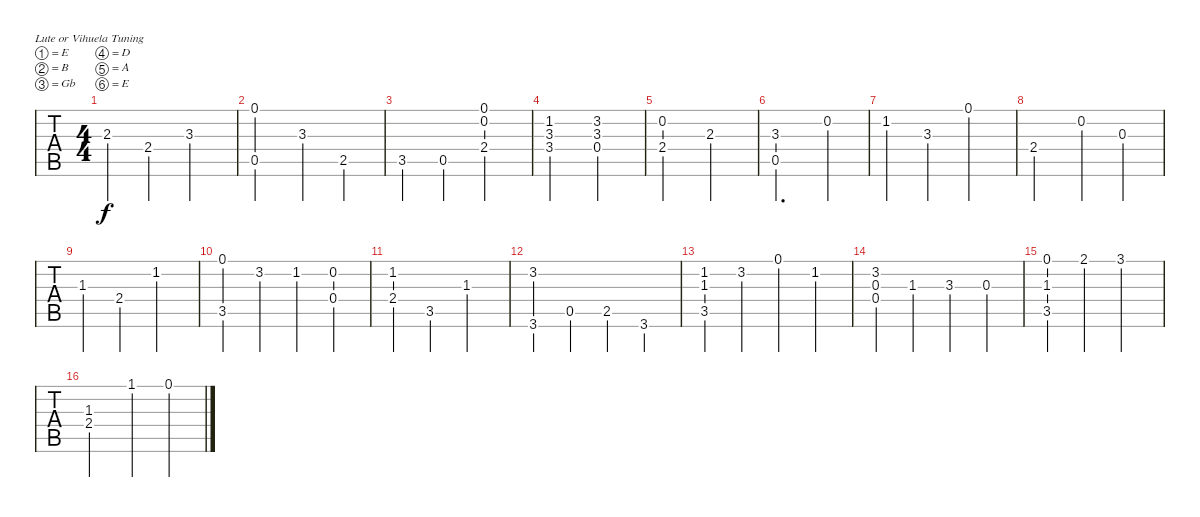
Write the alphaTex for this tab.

\bracketExtendMode groupsimilarinstruments
\singleTrackTrackNamePolicy hidden
\multiTrackTrackNamePolicy hidden
\firstSystemTrackNameOrientation horizontal
\otherSystemsTrackNameOrientation horizontal
\track ("Guitar Standard" "Guitar Sta") {instrument acousticguitarsteel}
\staff {tabs}
\tuning (E4 B3 Gb3 D3 A2 E2)
\ts (4 4)
\tempo (120 hide)
\clef g2
\ks c
2.3.4{dy f} 2.4.4 3.3.2 |
(0.1 0.5).2 3.3.4 2.5.4 |
3.5.4 0.5.4 (0.1 0.2 2.4).2 |
(1.2 3.3 3.4).2 (3.2 3.3 0.4).2 |
(0.2 2.4).2 2.3.2 |
(3.3 0.5).2{d} 0.2.4 |
1.2.4 3.3.4 0.1.2 |
2.4.2 0.2.4 0.3.4 |
1.3.4 2.4.4 1.2.2 |
(0.1 3.5).4 3.2.4 1.2.4 (0.2 0.4).4 |
(1.2 2.4).4 3.5.4 1.3.2 |
(3.2 3.6).4 0.5.4 2.5.4 3.6.4 |
(1.2 1.3 3.5).4 3.2.4 0.1.4 1.2.4 |
(3.2 0.3 0.4).4 1.3.4 3.3.4 0.3.4 |
(0.1 1.3 3.5).4 2.1.4 3.1.2 |
(1.3 2.4).2 1.1.4 0.1.4
